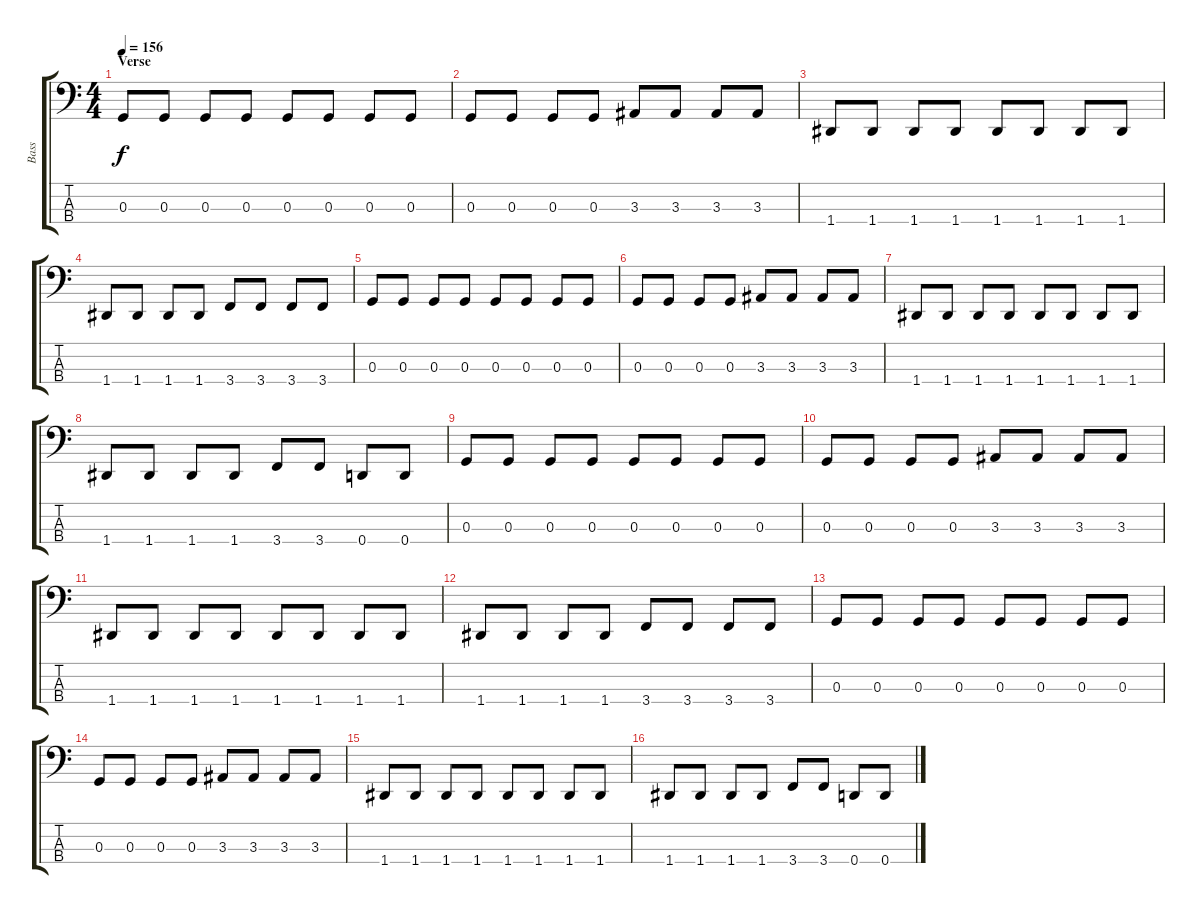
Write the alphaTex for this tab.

\track ("Bass " "Bass ") {instrument electricbasspick}
\staff {score tabs}
\tuning (F2 C2 G1 D1) {hide}
\ts (4 4)
\section ("" "Verse")
\tempo 156
\clef f4
\ks c
0.3.8{dy f} 0.3.8 0.3.8 0.3.8 0.3.8 0.3.8 0.3.8 0.3.8 |
0.3.8 0.3.8 0.3.8 0.3.8 3.3.8 3.3.8 3.3.8 3.3.8 |
1.4.8 1.4.8 1.4.8 1.4.8 1.4.8 1.4.8 1.4.8 1.4.8 |
1.4.8 1.4.8 1.4.8 1.4.8 3.4.8 3.4.8 3.4.8 3.4.8 |
0.3.8 0.3.8 0.3.8 0.3.8 0.3.8 0.3.8 0.3.8 0.3.8 |
0.3.8 0.3.8 0.3.8 0.3.8 3.3.8 3.3.8 3.3.8 3.3.8 |
1.4.8 1.4.8 1.4.8 1.4.8 1.4.8 1.4.8 1.4.8 1.4.8 |
1.4.8 1.4.8 1.4.8 1.4.8 3.4.8 3.4.8 0.4.8 0.4.8 |
0.3.8 0.3.8 0.3.8 0.3.8 0.3.8 0.3.8 0.3.8 0.3.8 |
0.3.8 0.3.8 0.3.8 0.3.8 3.3.8 3.3.8 3.3.8 3.3.8 |
1.4.8 1.4.8 1.4.8 1.4.8 1.4.8 1.4.8 1.4.8 1.4.8 |
1.4.8 1.4.8 1.4.8 1.4.8 3.4.8 3.4.8 3.4.8 3.4.8 |
0.3.8 0.3.8 0.3.8 0.3.8 0.3.8 0.3.8 0.3.8 0.3.8 |
0.3.8 0.3.8 0.3.8 0.3.8 3.3.8 3.3.8 3.3.8 3.3.8 |
1.4.8 1.4.8 1.4.8 1.4.8 1.4.8 1.4.8 1.4.8 1.4.8 |
1.4.8 1.4.8 1.4.8 1.4.8 3.4.8 3.4.8 0.4.8 0.4.8
